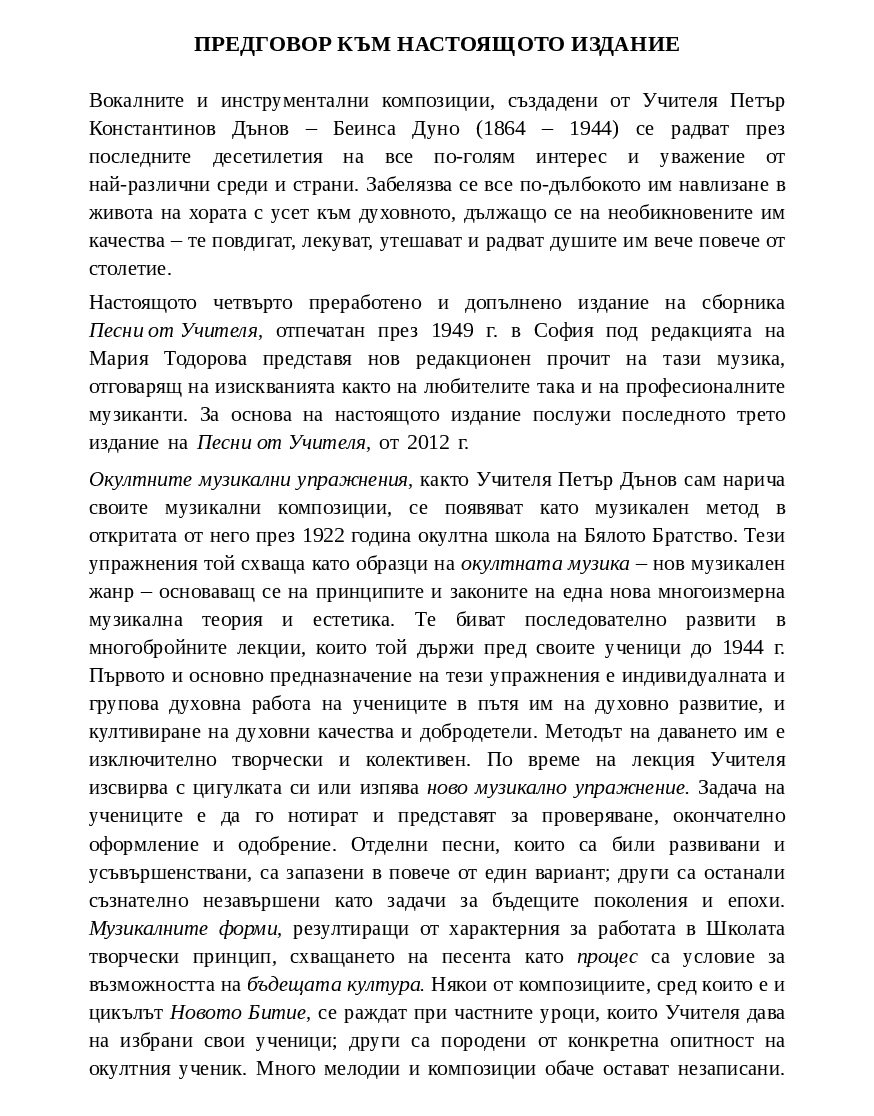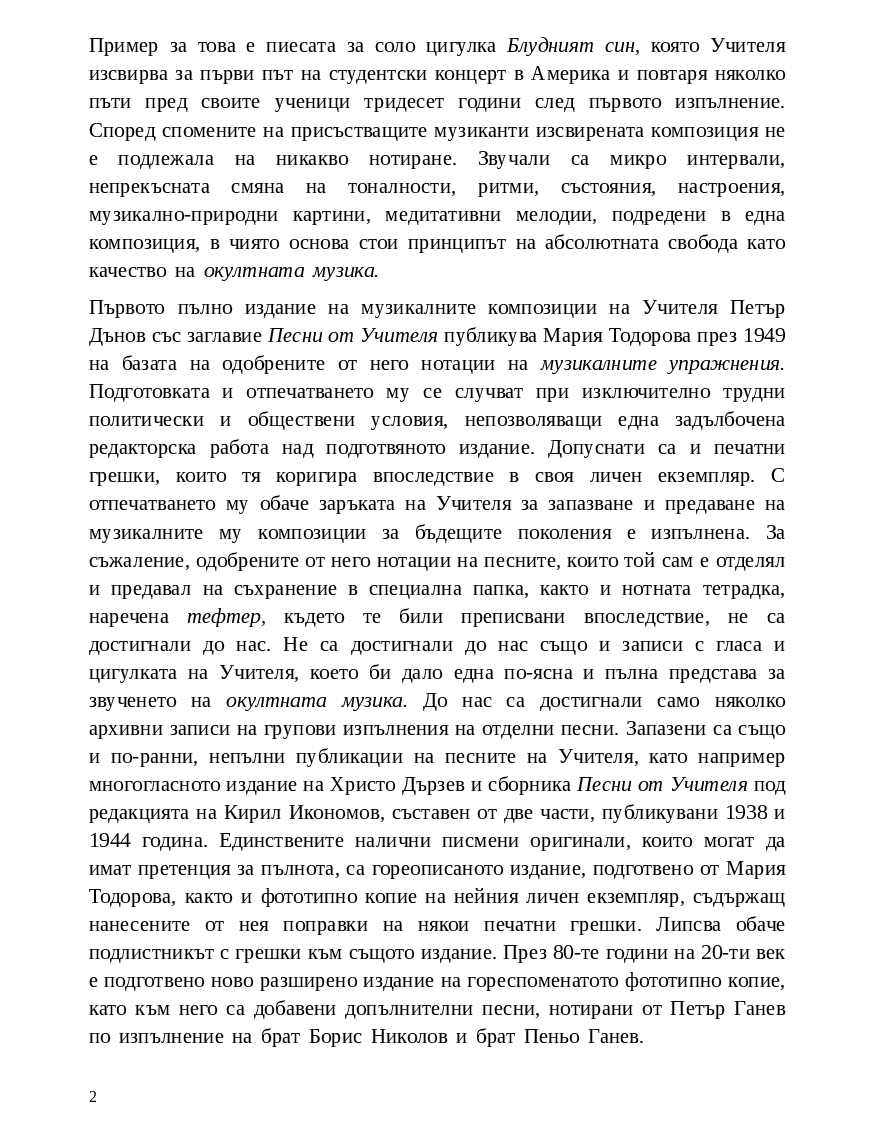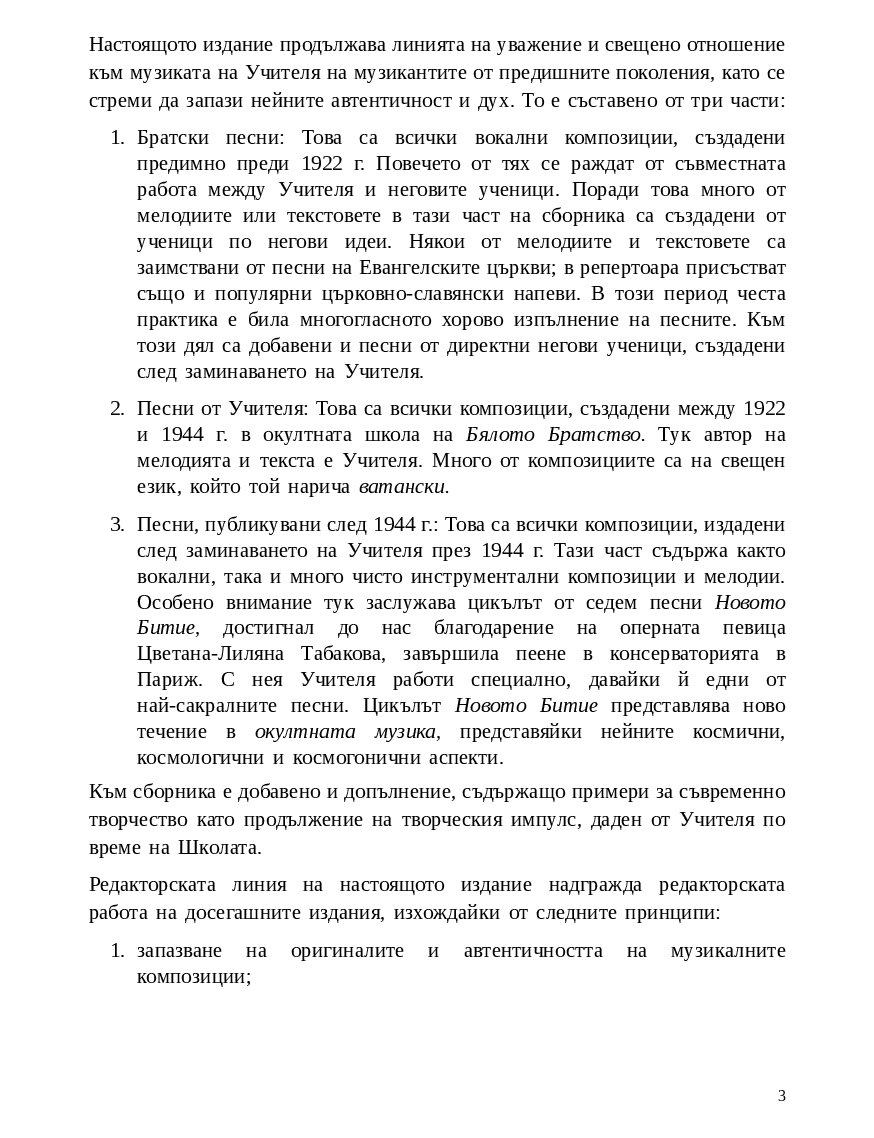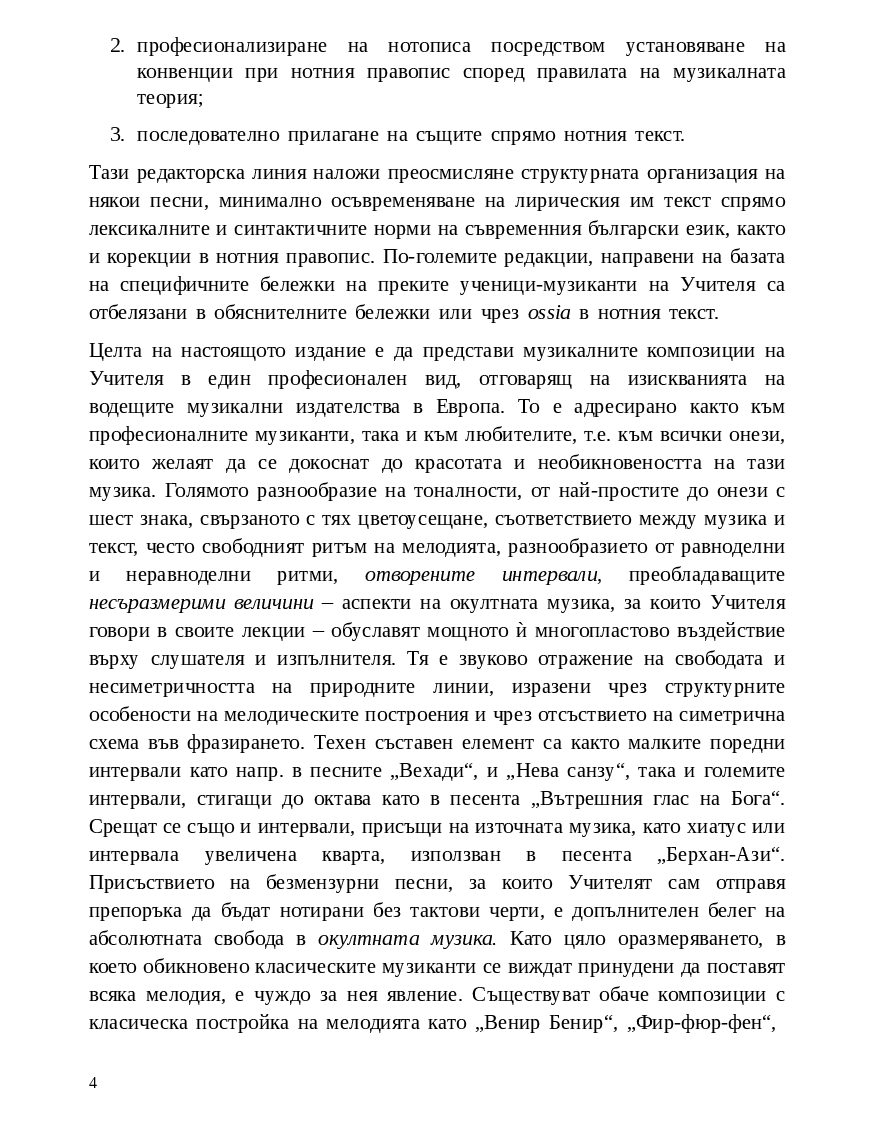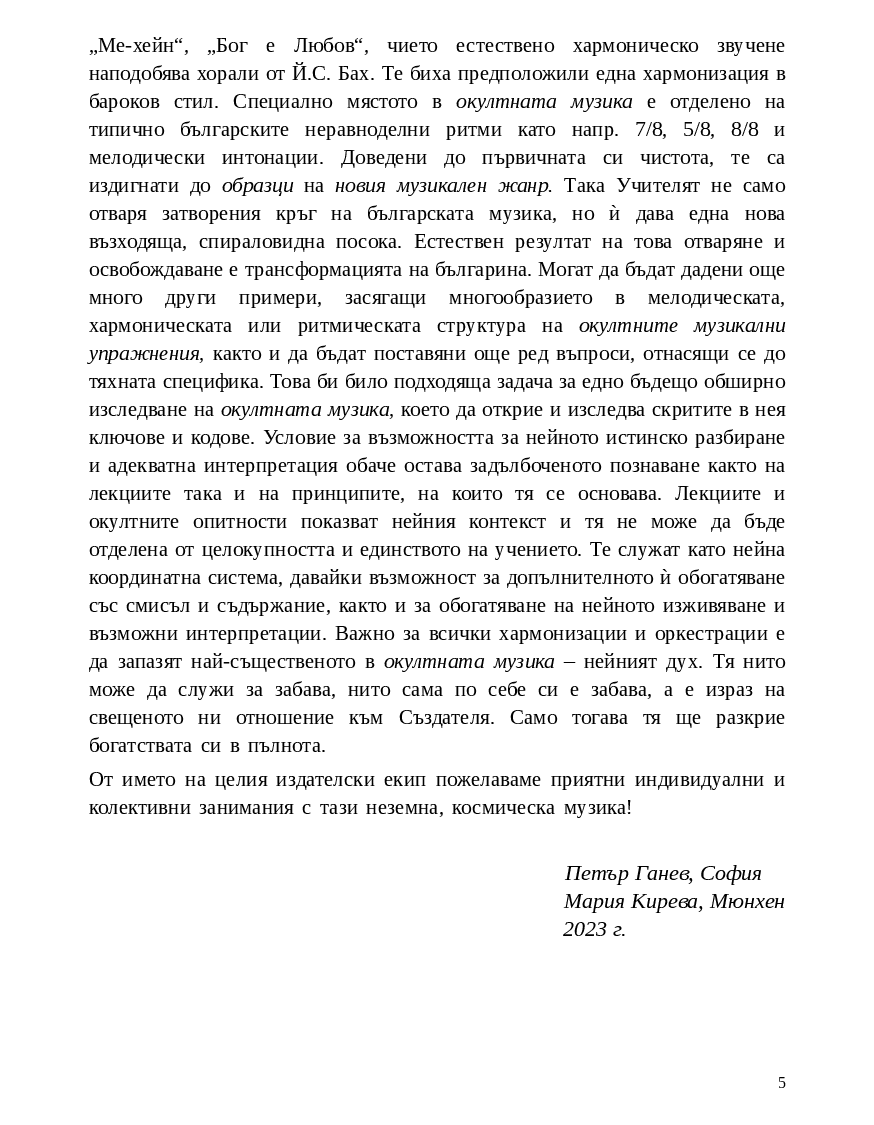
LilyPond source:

\version "2.24.2"

% include paper part and global functions
\include "include/globals.ily"

\bookpart {
  \paper {
    print-all-headers = ##f
    print-page-number = ##t
    print-first-page-number = ##f

    % put page numbers on the bottom
    oddHeaderMarkup = \markup ""
    evenHeaderMarkup = \markup ""
    oddFooterMarkup = \markup
    \fill-line {
      ""
      \if \should-print-page-number \fromproperty #'page:page-number-string
    }
    evenFooterMarkup = \markup
    \fill-line {
      \if \should-print-page-number \fromproperty #'page:page-number-string
      ""
    }

    left-margin = 1.5\cm
    right-margin = 1.5\cm
    top-margin = 1.6\cm
    bottom-margin = 1.2\cm
    ragged-bottom = ##t % do not spread the staves to fill the whole vertical space


  }

  \tocItem \markup "Предговор към настоящото издание"
  \markup \fontsize  #+3.0 { \fill-line \bold {"ПРЕДГОВОР КЪМ НАСТОЯЩОТО ИЗДАНИЕ"} }

  \markup \fontsize #+2.5 {
    \vspace #1.5  \override #'(baseline-skip . 2.7)
    \justify {

      Вокалните и инструментални композиции, създадени от Учителя Петър Константинов Дънов – Беинса Дуно (1864 – 1944) се радват през последните десетилетия на все по-голям интерес и уважение от най-различни среди и страни. Забелязва се все по-дълбокото им навлизане в живота на хората с усет към духовното, дължащо се на необикновените им качества – те повдигат, лекуват, утешават и радват душите им вече повече от столетие. 
    }
  }
  \markup \fontsize #+2.5 {
    \vspace #0.9  \override #'(baseline-skip . 2.7)
    \justify {
      Настоящото четвърто преработено и допълнено издание на сборника \italic"Песни от Учителя," отпечатан през 1949 г. в София под редакцията на Мария Тодорова представя нов редакционен прочит на тази музика, отговарящ на изискванията както на любителите така и на професионалните музиканти. За основа на настоящото издание послужи последното трето издание на \italic"Песни от Учителя," от 2012 г.
    }
  }
  \markup \fontsize #+2.5 {
    \vspace #0.9  \override #'(baseline-skip . 2.7)
    \justify {
      \italic {Окултните} \italic {музикални} \italic {упражнения,} както Учителя Петър Дънов сам нарича своите музикални композиции, се появяват като музикален метод в откритата от него през 1922 година окултна школа на Бялото Братство. Тези упражнения той схваща като образци на \italic {окултната} \italic {музика} – нов музикален жанр – основаващ се на принципите и законите на една нова многоизмерна музикална теория и естетика. Те биват последователно развити в многобройните лекции, които той държи пред своите ученици до 1944 г. Първото и основно предназначение на тези упражнения е индивидуалната и групова духовна работа на учениците в пътя им на духовно развитие, и култивиране на духовни качества и добродетели. Методът на даването им е изключително творчески и колективен. По време на лекция Учителя изсвирва с цигулката си или изпява \italic {ново} \italic {музикално} \italic {упражнение.} Задача на учениците е да го нотират и представят за проверяване, окончателно оформление и одобрение. Отделни песни, които са били развивани и усъвършенствани, са запазени в повече от един вариант; други са останали съзнателно незавършени като задачи за бъдещите поколения и епохи. \italic {Музикалните} \italic {форми,} резултиращи от характерния за работата в Школата творчески принцип, схващането на песента като \italic {процес} са условие за възможността на \italic {бъдещата} \italic {култура.}  Някои от композициите, сред които е и цикълът \italic {Новото} \italic {Битие,} се раждат при частните уроци, които Учителя дава на избрани свои ученици; други са породени от конкретна опитност на окултния ученик. Много мелодии и композиции обаче остават незаписани.
    }
  }

  \markup \fontsize #+2.5 {
    \vspace #0 \override #'(baseline-skip . 2.7)
    \justify {
      Пример за това е пиесата за соло цигулка \italic {Блудният} \italic {син,} която Учителя изсвирва за първи път на студентски концерт в Америка и повтаря няколко пъти пред своите ученици тридесет години след първото изпълнение. Според спомените на присъстващите музиканти изсвирената композиция не е подлежала на никакво нотиране. Звучали са микро интервали, непрекъсната смяна на тоналности, ритми, състояния, настроения, музикално-природни картини, медитативни мелодии, подредени в една композиция, в чиято основа стои принципът на абсолютната свобода като качество на \italic{окултната} \italic {музика.}
    }
  }
  \markup \fontsize #+2.5 {
    \vspace #0.9  \override #'(baseline-skip . 2.7)
    \justify {
      Първото пълно издание на музикалните композиции на Учителя Петър Дънов със заглавие \italic {Песни} \italic {от} \italic {Учителя} публикува Мария Тодорова през 1949 на базата на одобрените от него нотации на \italic {музикалните} \italic {упражнения.} Подготовката и отпечатването му се случват при изключително трудни политически и обществени условия, непозволяващи една задълбочена редакторска работа над подготвяното издание. Допуснати са и печатни грешки, които тя коригира впоследствие в своя личен екземпляр. С отпечатването му обаче заръката на Учителя за запазване и предаване на музикалните му композиции за бъдещите поколения е изпълнена. За съжаление, одобрените от него нотации на песните, които той сам е отделял и предавал на съхранение в специална папка, както и нотната тетрадка, наречена \italic {тефтер,} където те били преписвани впоследствие, не са достигнали до нас. Не са достигнали до нас също и записи с гласа и цигулката на Учителя, което би дало една по-ясна и пълна представа за звученето на \italic {окултната} \italic {музика.} До нас са достигнали само няколко архивни записи на групови изпълнения на отделни песни. Запазени са също и по-ранни, непълни публикации на песните на Учителя, като например многогласното издание на Христо Дързев и сборника \italic {Песни} \italic {от} \italic {Учителя} под редакцията на Кирил Икономов, съставен от две части, публикувани 1938 и 1944 година. Единствените налични писмени оригинали, които могат да имат претенция за пълнота, са гореописаното издание, подготвено от Мария Тодорова, както и фототипно копие на нейния личен екземпляр, съдържащ нанесените от нея поправки на някои печатни грешки. Липсва обаче подлистникът с грешки към същото издание. През 80-те години на 20-ти век е подготвено ново разширено издание на гореспоменатото фототипно копие, като към него са добавени допълнителни песни, нотирани от Петър Ганев по изпълнение на брат Борис Николов и брат Пеньо Ганев.
    }
  }

  \markup \fontsize #+2.5 {
    \override #'(baseline-skip . 2.7)
    \justify {
      Настоящото издание продължава линията на уважение и свещено отношение към музиката на Учителя на музикантите от предишните поколения, като се стреми да запази нейните автентичност и дух. То е съставено от три части:
    }
  }

  \markup \override #'(line-width . 62.5) \fontsize  #+2.5 {
    \vspace #0.9  \override #'(baseline-skip . 2.5) \column {
      "    1."
    }
    \hspace #0.5
    \override #'(baseline-skip . 2.5) \column {
      \justify {
        Братски песни: Това са всички вокални композиции, създадени предимно преди 1922 г. Повечето от тях се раждат от съвместната работа между Учителя и неговите ученици. Поради това много от мелодиите или текстовете в тази част на сборника са създадени от ученици по негови идеи. Някои от мелодиите и текстовете са заимствани от песни на Евангелските църкви; в репертоара присъстват също и популярни църковно-славянски напеви. В този период честа практика е била многогласното хорово изпълнение на песните. Към този дял са добавени и песни от директни негови ученици, създадени след заминаването на Учителя.
      }
    }
  }

  \markup \override #'(line-width . 62.5) \fontsize  #+2.5 {
    \vspace #0.9  \override #'(baseline-skip . 2.5) \column {
      "    2."
    }
    \hspace #0.5
    \override #'(baseline-skip . 2.5) \column {
      \justify {
        Песни от Учителя: Това са всички композиции, създадени между 1922 и 1944 г. в окултната школа на \italic {Бялото}
        \italic {Братство.} Тук автор на мелодията и текста е Учителя. Много от композициите са на свещен език, който той
        нарича \italic {ватански.}
      }
    }
  }

  \markup \override #'(line-width . 62.5) \fontsize  #+2.5 {
    \vspace #0.9  \override #'(baseline-skip . 2.5) \column {
      "    3."
    }
    \hspace #0.5
    \override #'(baseline-skip . 2.5) \column {
      \justify {
        Песни, публикувани след 1944 г.: Това са всички композиции, издадени след заминаването на Учителя през 1944 г.
        Тази част съдържа както вокални, така и много чисто инструментални композиции и мелодии. Особено внимание тук
        заслужава цикълът от седем песни \italic {Новото} \italic{Битие,} достигнал до нас благодарение на оперната певица Цветана-Лиляна Табакова, завършила пеене в консерваторията в Париж. С нея Учителя работи специално, давайки й едни от най-сакралните песни. Цикълът \italic {Новото} \italic{Битие} представлява ново течение в \italic {окултната} \italic {музика,} представяйки нейните космични, космологични и космогонични аспекти.
      }
    }
  }
  \markup \fontsize #+2.5 {
    \vspace #0.9  \override #'(baseline-skip . 2.7)
    \justify {
      Към сборника е добавено и допълнение, съдържащо примери за съвременно творчество като продължение на творческия импулс, даден от Учителя по време на Школата.
    }
  }
  \markup \fontsize #+2.5 {
    \vspace #0.9  \override #'(baseline-skip . 2.7)
    \justify {
      Редакторската линия на настоящото издание надгражда редакторската работа на досегашните издания, изхождайки
      от следните принципи:
    }
  }
  \markup \override #'(line-width . 62.5) \fontsize  #+2.5 {
    \vspace #0.9  \override #'(baseline-skip . 2.5) \column {
      "    1."
    }
    \hspace #0.5
    \override #'(baseline-skip . 2.5) \column {
      \justify {
        запазване на оригиналите и автентичността на музикалните композиции;
      }
    }
  }

  \markup \override #'(line-width . 62.5) \fontsize  #+2.5 {
    \vspace #0.9  \override #'(baseline-skip . 2.5) \column {
      "    2."
    }
    \hspace #0.5
    \override #'(baseline-skip . 2.5) \column {
      \justify {
        професионализиране на нотописа посредством установяване на конвенции при нотния правопис според правилата на музикалната теория; 
      }
    }
  }

  \markup \override #'(line-width . 62.5) \fontsize  #+2.5 {
    \vspace #0.9  \override #'(baseline-skip . 2.5) \column {
      "    3."
    }
    \hspace #0.5
    \override #'(baseline-skip . 2.5) \column {
      \justify {
        последователно прилагане на същите спрямо нотния текст.
      }
    }
  }


  \markup \fontsize #+2.5 {
    \vspace #0.9  \override #'(baseline-skip . 2.7)
    \justify {
      Тази редакторска линия наложи преосмисляне структурната организация на някои песни, минимално осъвременяване на лирическия им текст спрямо лексикалните и синтактичните норми на съвременния български език, както и корекции в нотния правопис. По-големите редакции, направени на базата на специфичните бележки на преките ученици-музиканти на Учителя са отбелязани в обяснителните бележки или чрез \italic {ossia} в нотния текст.
    }
  }

  \markup \fontsize #+2.5 {
    \vspace #0.9  \override #'(baseline-skip . 2.7)
    \justify {

      Целта на настоящото издание е да представи музикалните композиции на Учителя в един професионален вид, отговарящ на изискванията на \justify-line {водещите музикални издателства в Европа. То е адресирано както към} професионалните музиканти, така и към любителите, т.е. към всички онези, които желаят да се докоснат до красотата и необикновеността на тази музика. Голямото разнообразие на тоналности, от най-простите до онези с шест знака, свързаното с тях цветоусещане, съответствието между музика и текст, често свободният ритъм на мелодията, разнообразието от равноделни и неравноделни ритми, \italic {отворените} \italic {интервали,} преобладаващите \italic {несъразмерими} \italic {величини} – аспекти на окултната музика, за които Учителя говори в своите лекции – обуславят мощното ѝ многопластово въздействие върху слушателя и изпълнителя. Тя е звуково отражение на свободата и несиметричността на природните линии, изразени чрез структурните особености на мелодическите построения и чрез отсъствието на симетрична схема във фразирането. Техен съставен елемент са както малките поредни интервали като напр. в песните „Вехади“, и „Нева санзу“, така и големите интервали, стигащи до октава като в песента „Вътрешния глас на Бога“. Срещат се също и интервали, присъщи на източната музика, като хиатус или интервала увеличена кварта, използван в песента „Берхан-Ази“. Присъствието на безмензурни песни, за които Учителят сам отправя препоръка да бъдат нотирани без тактови черти, е допълнителен белег на абсолютната свобода в \italic {окултната} \italic {музика.} Като цяло оразмеряването, в което обикновено класическите музиканти се виждат принудени да поставят всяка мелодия, е чуждо за нея явление. Съществуват обаче композиции с класическа постройка на мелодията като „Венир Бенир“, „Фир-фюр-фен“,
    }
  }

  \markup \fontsize #+2.5 {
    \vspace #0.9  \override #'(baseline-skip . 2.7)
    \justify {
      „Ме-хейн“, „Бог е Любов“, чието естествено хармоническо звучене наподобява хорали от Й.С. Бах. Те биха предположили една хармонизация в бароков стил. Специално мястото в \italic {окултната} \italic {музика} е отделено на типично българските неравноделни ритми като напр. 7/8, 5/8, 8/8 и мелодически интонации. Доведени до първичната си чистота, те са издигнати до \italic {образци} на \italic {новия} \italic {музикален} \italic {жанр.} Така Учителят не само отваря затворения кръг на българската музика, но ѝ дава една нова възходяща, спираловидна посока. Естествен резултат на това отваряне и освобождаване е трансформацията на българина. Могат да бъдат дадени още много други примери, засягащи многообразието в мелодическата, хармоническата или ритмическата структура на \italic {окултните} \italic {музикални} \italic {упражнения,} както и да бъдат поставяни още ред въпроси, отнасящи се до тяхната специфика. Това би било подходяща задача за едно бъдещо обширно изследване на \italic {окултната} \italic {музика,} което да открие и изследва скритите в нея ключове и кодове. Условие за възможността за нейното истинско разбиране и адекватна интерпретация обаче остава задълбоченото познаване както на лекциите така и на принципите, на които тя се основава. Лекциите и окултните опитности показват нейния контекст и тя не може да бъде отделена от целокупността и единството на учението. Те служат като нейна координатна система, давайки възможност за допълнителното ѝ обогатяване със смисъл и съдържание, както и за обогатяване на нейното изживяване и възможни интерпретации. Важно за всички хармонизации и оркестрации е да запазят най-същественото в \italic {окултната} \italic {музика} – нейният дух. Тя нито може да служи за забава, нито сама по себе си е забава, а е израз на свещеното ни отношение към Създателя. Само тогава тя ще разкрие богатствата си в пълнота.
    }
  }

  \markup \fontsize #+2.5 {
    \vspace #0.9  \override #'(baseline-skip . 2.7)
    \justify {

      От името на целия издателски екип пожелаваме приятни индивидуални и колективни занимания с тази неземна, космическа музика!

    }
  }

  \markup \fontsize #+3 \raise #0 \override #'(baseline-skip . 2.7) {
    \column {
      \line {"  "}
      \line {"  "}
      \fill-line { "" ""  \italic {"Петър Ганев, София    "} }
      \fill-line { "" ""  \italic {"Мария Кирева, Мюнхен"} }
      \fill-line { "" ""  \italic {"2023 г.                            "} }
    }
  }


} % bookpart



% Più mosso
% „Weiße Bruderschaft“
